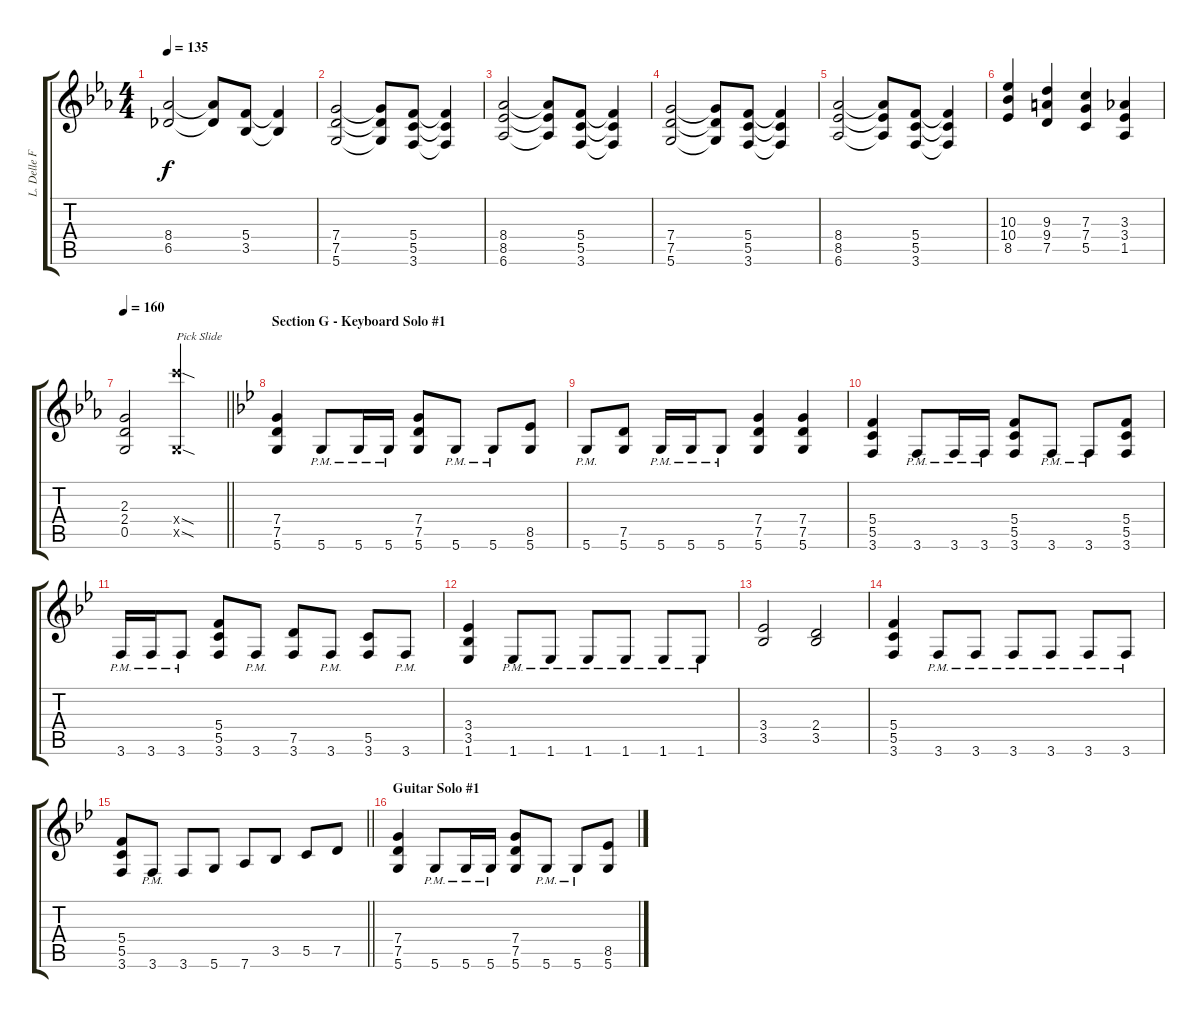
\track ("L. Delle Fave (Dist. Guitar R)" "L. Delle F") {instrument overdrivenguitar}
\staff {score tabs}
\tuning (D4 A3 F3 C3 G2 D2) {hide}
\ts (4 4)
\tempo 135
\clef g2
\ks cminor
(8.4 6.5).2{dy f} (8.4{t} 6.5{t}).8 (5.4 3.5).8 (5.4{t} 3.5{t}).4 |
(7.4 7.5 5.6).2 (7.4{t} 7.5{t} 5.6{t}).8 (5.4 5.5 3.6).8 (5.4{t} 5.5{t} 3.6{t}).4 |
(8.4 8.5 6.6).2 (8.4{t} 8.5{t} 6.6{t}).8 (5.4 5.5 3.6).8 (5.4{t} 5.5{t} 3.6{t}).4 |
(7.4 7.5 5.6).2 (7.4{t} 7.5{t} 5.6{t}).8 (5.4 5.5 3.6).8 (5.4{t} 5.5{t} 3.6{t}).4 |
(8.4 8.5 6.6).2 (8.4{t} 8.5{t} 6.6{t}).8 (5.4 5.5 3.6).8 (5.4{t} 5.5{t} 3.6{t}).4 |
(10.3 10.4 8.5).4{volume 12} (9.3 9.4 7.5).4 (7.3 7.4 5.5).4 (3.3 3.4 1.5).4 |
\tempo 160
\barLineRight lightlight
(2.3 2.4 0.5).2 (24.4{sod x} 0.5{sod x}).2{txt "Pick Slide"} |
\section ("" "Section G - Keyboard Solo #1")
\ks gminor
(7.4 7.5 5.6).4 5.6{pm}.8 5.6{pm}.16 5.6{pm}.16 (7.4 7.5 5.6).8 5.6{pm}.8 5.6{pm}.8 (8.5 5.6).8 |
5.6{pm}.8 (7.5 5.6).8 5.6{pm}.16 5.6{pm}.16 5.6{pm}.8 (7.4 7.5 5.6).4 (7.4 7.5 5.6).4 |
(5.4 5.5 3.6).4 3.6{pm}.8 3.6{pm}.16 3.6{pm}.16 (5.4 5.5 3.6).8 3.6{pm}.8 3.6{pm}.8 (5.4 5.5 3.6).8 |
3.6{pm}.16 3.6{pm}.16 3.6{pm}.8 (5.4 5.5 3.6).8 3.6{pm}.8 (7.5 3.6).8 3.6{pm}.8 (5.5 3.6).8 3.6{pm}.8 |
(3.4 3.5 1.6).4 1.6{pm}.8 1.6{pm}.8 1.6{pm}.8 1.6{pm}.8 1.6{pm}.8 1.6{pm}.8 |
(3.4 3.5).2 (2.4 3.5).2 |
(5.4 5.5 3.6).4 3.6{pm}.8 3.6{pm}.8 3.6{pm}.8 3.6{pm}.8 3.6{pm}.8 3.6{pm}.8 |
\barLineRight lightlight
(5.4 5.5 3.6).8 3.6{pm}.8 3.6.8 5.6.8 7.6.8 3.5.8 5.5.8 7.5.8 |
\section ("" "Guitar Solo #1")
(7.4 7.5 5.6).4{volume 9} 5.6{pm}.8 5.6{pm}.16 5.6{pm}.16 (7.4 7.5 5.6).8 5.6{pm}.8 5.6{pm}.8 (8.5 5.6).8
